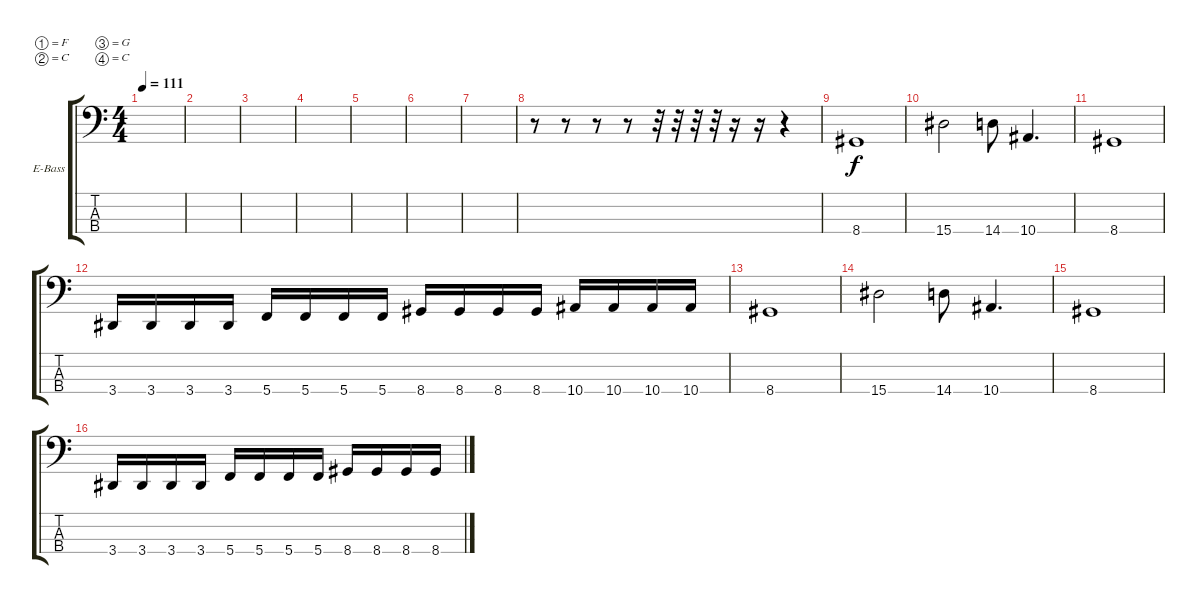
\defaultSystemsLayout 4
\bracketExtendMode groupsimilarinstruments
\firstSystemTrackNameOrientation horizontal
\otherSystemsTrackNameOrientation horizontal
\track ("Electric Bass" "E-Bass") {instrument electricbassfinger}
\staff {score tabs}
\tuning (F2 C2 G1 C1)
\ts (4 4)
\tempo 111
\clef f4
\ks c
|
|
|
|
|
|
|
r.8 r.8 r.8 r.8 r.32 r.32 r.32 r.32 r.16 r.16 r.4 |
8.4.1 |
15.4.2 14.4.8 10.4.4{d} |
8.4.1 |
3.4.16 3.4.16 3.4.16 3.4.16 5.4.16 5.4.16 5.4.16 5.4.16 8.4.16 8.4.16 8.4.16 8.4.16 10.4.16 10.4.16 10.4.16 10.4.16 |
8.4.1 |
15.4.2 14.4.8 10.4.4{d} |
8.4.1 |
3.4.16 3.4.16 3.4.16 3.4.16 5.4.16 5.4.16 5.4.16 5.4.16 8.4.16 8.4.16 8.4.16 8.4.16
